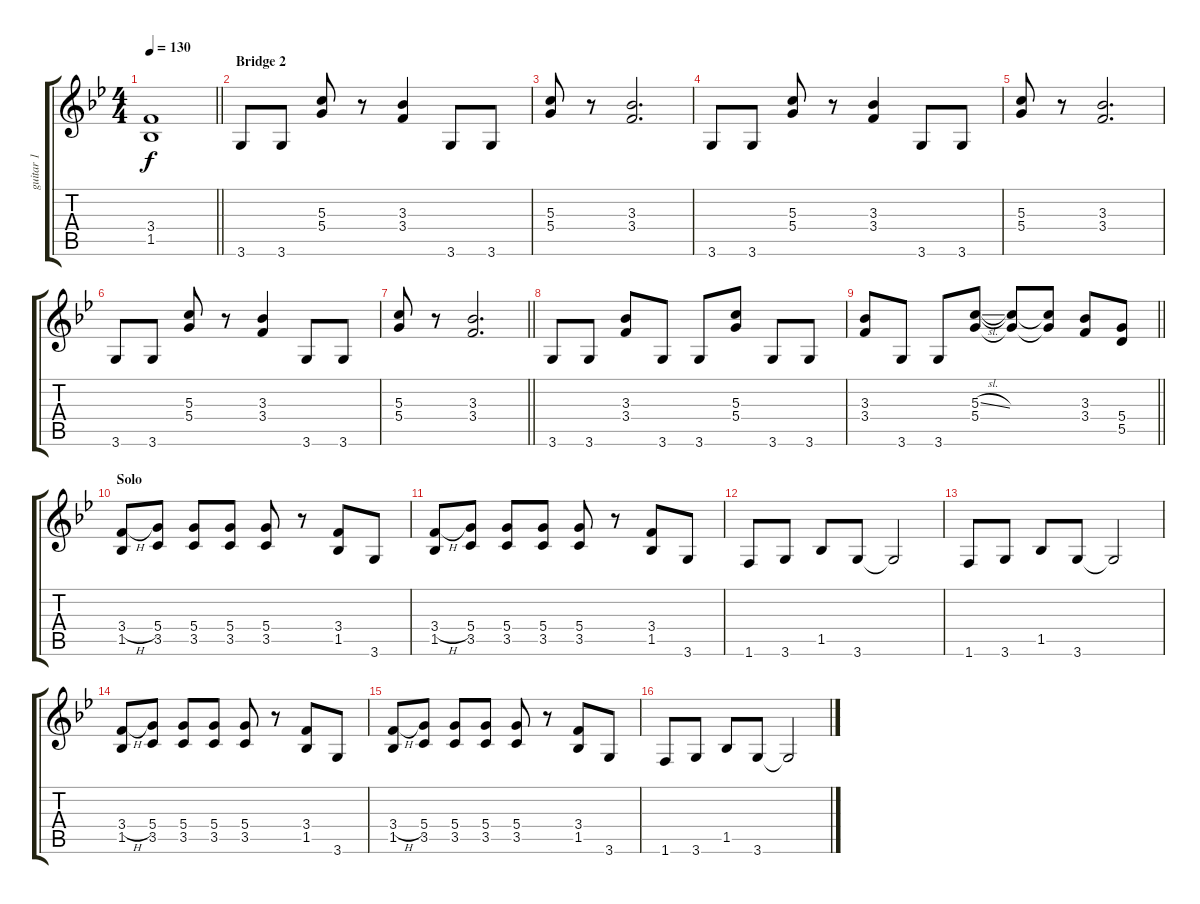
\track ("guitar 1" "guitar 1") {instrument overdrivenguitar}
\staff {score tabs}
\tuning (E4 B3 G3 D3 A2 E2) {hide}
\ts (4 4)
\tempo 130
\clef g2
\barLineRight lightlight
\ks bb
(3.4{t} 1.5{t}).1{dy f} |
\section ("" "Bridge 2")
3.6.8 3.6.8 (5.3 5.4).8 r.8 (3.3 3.4).4 3.6.8 3.6.8 |
(5.3 5.4).8 r.8 (3.3 3.4).2{d} |
3.6.8 3.6.8 (5.3 5.4).8 r.8 (3.3 3.4).4 3.6.8 3.6.8 |
(5.3 5.4).8 r.8 (3.3 3.4).2{d} |
3.6.8 3.6.8 (5.3 5.4).8 r.8 (3.3 3.4).4 3.6.8 3.6.8 |
\barLineRight lightlight
(5.3 5.4).8 r.8 (3.3 3.4).2{d} |
3.6.8 3.6.8 (3.3 3.4).8 3.6.8 3.6.8 (5.3 5.4).8 3.6.8 3.6.8 |
\barLineRight lightlight
(3.3 3.4).8 3.6.8 3.6.8 (5.3{sl} 5.4).8 (5.3{t} 5.4{t}).8 (5.3{t} 5.4{t}).8 (3.3 3.4).8 (5.4 5.5).8 |
\section ("" "Solo")
(3.4{h} 1.5).8 (5.4 3.5).8 (5.4 3.5).8 (5.4 3.5).8 (5.4 3.5).8 r.8 (3.4 1.5).8 3.6.8 |
(3.4{h} 1.5).8 (5.4 3.5).8 (5.4 3.5).8 (5.4 3.5).8 (5.4 3.5).8 r.8 (3.4 1.5).8 3.6.8 |
1.6.8 3.6.8 1.5.8 3.6.8 3.6{t}.2 |
1.6.8 3.6.8 1.5.8 3.6.8 3.6{t}.2 |
(3.4{h} 1.5).8 (5.4 3.5).8 (5.4 3.5).8 (5.4 3.5).8 (5.4 3.5).8 r.8 (3.4 1.5).8 3.6.8 |
(3.4{h} 1.5).8 (5.4 3.5).8 (5.4 3.5).8 (5.4 3.5).8 (5.4 3.5).8 r.8 (3.4 1.5).8 3.6.8 |
1.6.8 3.6.8 1.5.8 3.6.8 3.6{t}.2
